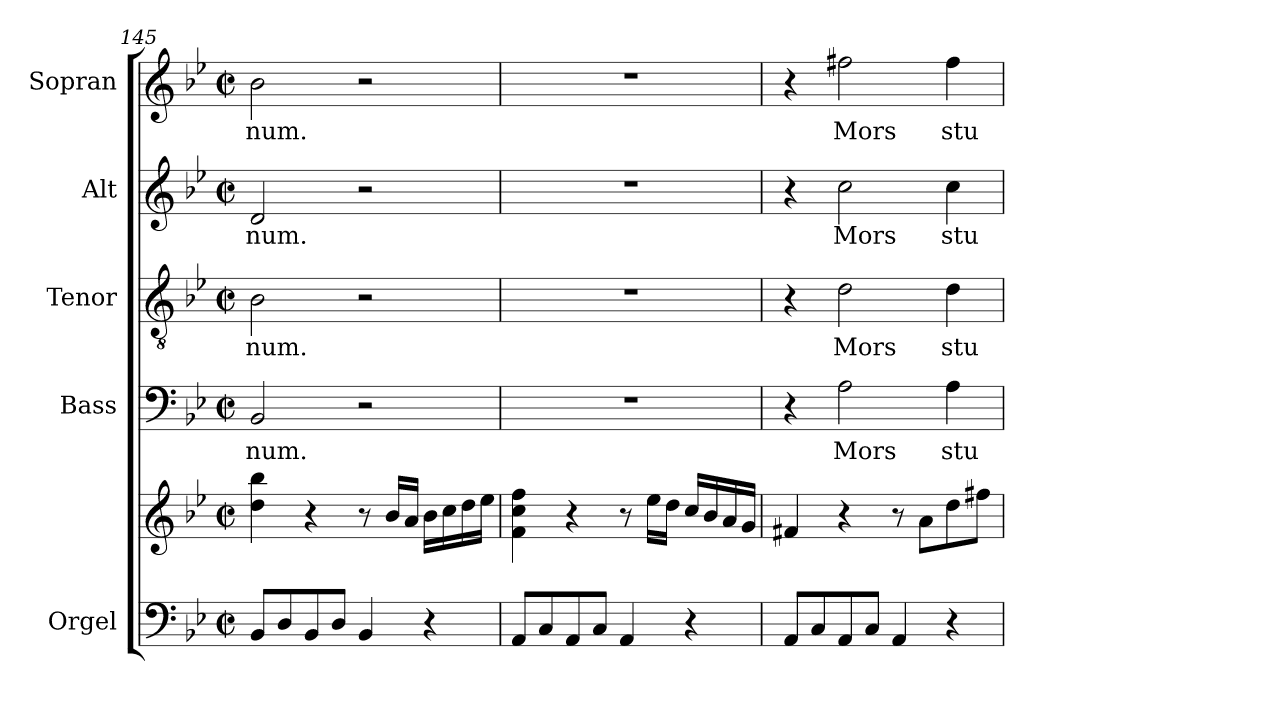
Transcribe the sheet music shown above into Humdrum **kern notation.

**kern	**kern	**kern	**text	**kern	**text	**kern	**text	**kern	**text
*part5	*part5	*part4	*part4	*part3	*part3	*part2	*part2	*part1	*part1
*staff6	*staff5	*staff4	*staff4	*staff3	*staff3	*staff2	*staff2	*staff1	*staff1
*I"Orgel	*	*I"Bass	*	*I"Tenor	*	*I"Alt	*	*I"Sopran	*
*I'Org.	*	*I'B.	*	*I'T.	*	*I'A.	*	*I'S.	*
*clefF4	*clefG2	*clefF4	*	*clefGv2	*	*clefG2	*	*clefG2	*
*k[b-e-]	*k[b-e-]	*k[b-e-]	*	*k[b-e-]	*	*k[b-e-]	*	*k[b-e-]	*
*B-:	*B-:	*B-:	*	*B-:	*	*B-:	*	*B-:	*
*M2/2	*M2/2	*M2/2	*	*M2/2	*	*M2/2	*	*M2/2	*
*met(c|)	*met(c|)	*met(c|)	*	*met(c|)	*	*met(c|)	*	*met(c|)	*
=145	=145	=145	=145	=145	=145	=145	=145	=145	=145
!	!	!	!LO:LY:b	!	!LO:LY:b	!	!LO:LY:b	!	!LO:LY:b
8BB-/L	4dd\ 4bb-\	2BB-/	-num.	2B-\	-num.	2d/	-num.	2b-\	-num.
8D/	.	.	.	.	.	.	.	.	.
8BB-/	4r	.	.	.	.	.	.	.	.
8D/J	.	.	.	.	.	.	.	.	.
4BB-/	8r	2r	.	2r	.	2r	.	2r	.
.	16b-/LL	.	.	.	.	.	.	.	.
.	16a/JJ	.	.	.	.	.	.	.	.
4r	16b-\LL	.	.	.	.	.	.	.	.
.	16cc\	.	.	.	.	.	.	.	.
.	16dd\	.	.	.	.	.	.	.	.
.	16ee-\JJ	.	.	.	.	.	.	.	.
=146	=146	=146	=146	=146	=146	=146	=146	=146	=146
8AA/L	4f\ 4cc\ 4ff\	1r	.	1r	.	1r	.	1r	.
8C/	.	.	.	.	.	.	.	.	.
8AA/	4r	.	.	.	.	.	.	.	.
8C/J	.	.	.	.	.	.	.	.	.
4AA/	8r	.	.	.	.	.	.	.	.
.	16ee-\LL	.	.	.	.	.	.	.	.
.	16dd\JJ	.	.	.	.	.	.	.	.
4r	16cc/LL	.	.	.	.	.	.	.	.
.	16b-/	.	.	.	.	.	.	.	.
.	16a/	.	.	.	.	.	.	.	.
.	16g/JJ	.	.	.	.	.	.	.	.
=147	=147	=147	=147	=147	=147	=147	=147	=147	=147
8AA/L	4f#X/	4r	.	4r	.	4r	.	4r	.
8C/	.	.	.	.	.	.	.	.	.
!	!	!	!LO:LY:b	!	!LO:LY:b	!	!LO:LY:b	!	!LO:LY:b
8AA/	4r	2A\	Mors	2d\	Mors	2cc\	Mors	2ff#X\	Mors
8C/J	.	.	.	.	.	.	.	.	.
4AA/	8r	.	.	.	.	.	.	.	.
.	8a\L	.	.	.	.	.	.	.	.
!	!	!	!LO:LY:b	!	!LO:LY:b	!	!LO:LY:b	!	!LO:LY:b
4r	8dd\	4A\	stu-	4d\	stu-	4cc\	stu-	4ff#\	stu-
.	8ff#X\J	.	.	.	.	.	.	.	.
=	=	=	=	=	=	=	=	=	=
*-	*-	*-	*-	*-	*-	*-	*-	*-	*-
